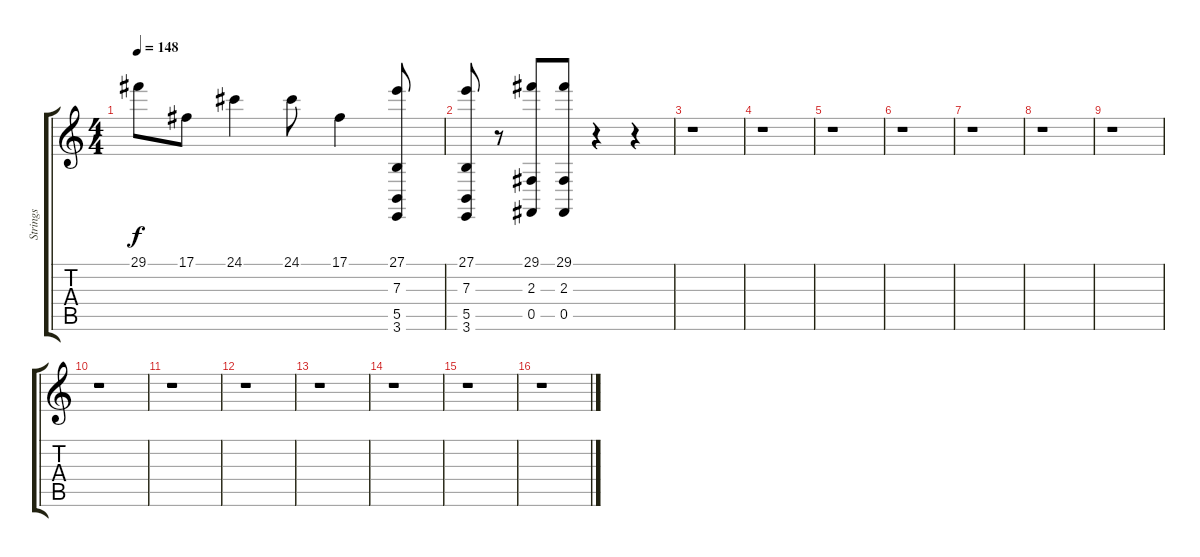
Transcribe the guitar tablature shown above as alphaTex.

\track ("Strings" "Strings") {instrument stringensemble1}
\staff {score tabs}
\tuning (Db4 Ab3 E3 B2 Gb2 Db2) {hide}
\ts (4 4)
\tempo 148
\clef g2
\ks c
29.1.8{dy f} 17.1.8 24.1.4 24.1.8 17.1.4 (27.1 7.3 5.5 3.6).8 |
(27.1 7.3 5.5 3.6).8 r.8 (29.1 2.3 0.5).8 (29.1 2.3 0.5).8 r.4 r.4 |
r.1 |
r.1 |
r.1 |
r.1 |
r.1 |
r.1 |
r.1 |
r.1 |
r.1 |
r.1 |
r.1 |
r.1 |
r.1 |
r.1
